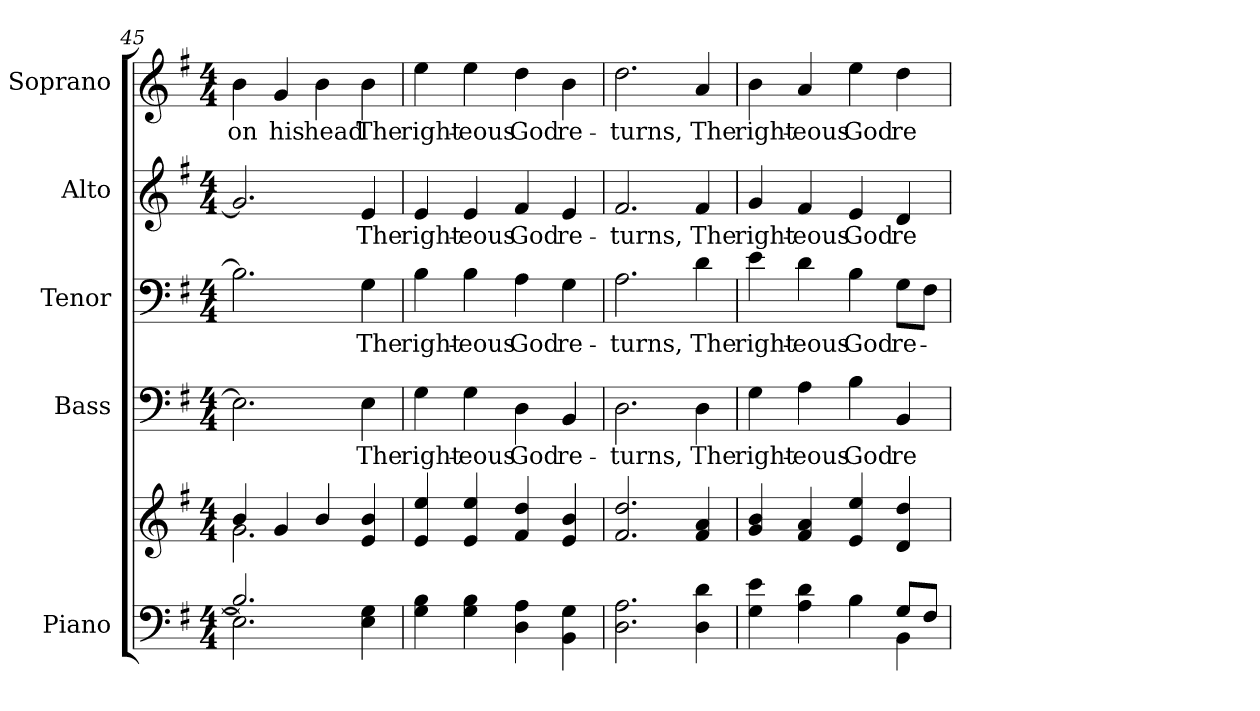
**kern	**kern	**kern	**text	**kern	**text	**kern	**text	**kern	**text
*part5	*part5	*part4	*part4	*part3	*part3	*part2	*part2	*part1	*part1
*staff6	*staff5	*staff4	*staff4	*staff3	*staff3	*staff2	*staff2	*staff1	*staff1
*I"Piano	*	*I"Bass	*	*I"Tenor	*	*I"Alto	*	*I"Soprano	*
*I'Pno.	*	*I'B.	*	*I'T.	*	*I'A.	*	*I'S.	*
*clefF4	*clefG2	*clefF4	*	*clefF4	*	*clefG2	*	*clefG2	*
*k[f#]	*k[f#]	*k[f#]	*	*k[f#]	*	*k[f#]	*	*k[f#]	*
*G:	*G:	*G:	*	*G:	*	*G:	*	*G:	*
*M4/4	*M4/4	*M4/4	*	*M4/4	*	*M4/4	*	*M4/4	*
=45	=45	=45	=45	=45	=45	=45	=45	=45	=45
*^	*^	*	*	*	*	*	*	*	*
!	!	!	!	!	!	!	!	!	!	!	!LO:LY:b:color=#000000
2.Bi/]	2.Ei\]	4bi/	2.gi\	2.Ei\]	.	2.Bi\]	.	2.gi/]	.	4bi\	on
!	!	!	!	!	!	!	!	!	!	!	!LO:LY:b:color=#000000
.	.	4gi/	.	.	.	.	.	.	.	4gi/	his
!	!	!	!	!	!	!	!	!	!	!	!LO:LY:b:color=#000000
.	.	4bi/	.	.	.	.	.	.	.	4bi\	head
!	!	!	!	!	!LO:LY:b:color=#000000	!	!	!	!	!	!
!	!	!	!	!	!	!	!LO:LY:b:color=#000000	!	!	!	!
!	!	!	!	!	!	!	!	!	!LO:LY:b:color=#000000	!	!
!	!	!	!	!	!	!	!	!	!	!	!LO:LY:b:color=#000000
4Ei\ 4Gi	4ryy	4ei/ 4bi	4ryy	4Ei\	The	4Gi\	The	4ei/	The	4bi\	The
*v	*v	*	*	*	*	*	*	*	*	*	*
*	*v	*v	*	*	*	*	*	*	*	*
!!LO:PB:g=z
=46	=46	=46	=46	=46	=46	=46	=46	=46	=46
*^	*^	*	*	*	*	*	*	*	*
!	!	!	!	!	!LO:LY:b:color=#000000	!	!	!	!	!	!
*v	*v	*	*	*	*	*	*	*	*	*	*
*	*v	*v	*	*	*	*	*	*	*	*
*^	*^	*	*	*	*	*	*	*	*
!	!	!	!	!	!	!	!LO:LY:b:color=#000000	!	!	!	!
*v	*v	*	*	*	*	*	*	*	*	*	*
*	*v	*v	*	*	*	*	*	*	*	*
*^	*^	*	*	*	*	*	*	*	*
!	!	!	!	!	!	!	!	!	!LO:LY:b:color=#000000	!	!
*v	*v	*	*	*	*	*	*	*	*	*	*
*	*v	*v	*	*	*	*	*	*	*	*
*^	*^	*	*	*	*	*	*	*	*
!	!	!	!	!	!	!	!	!	!	!	!LO:LY:b:color=#000000
*v	*v	*	*	*	*	*	*	*	*	*	*
*	*v	*v	*	*	*	*	*	*	*	*
4Gi\ 4Bi	4ei/ 4eei	4Gi\	right-	4Bi\	right-	4ei/	right-	4eei\	right-
!	!	!	!LO:LY:b:color=#000000	!	!	!	!	!	!
!	!	!	!	!	!LO:LY:b:color=#000000	!	!	!	!
!	!	!	!	!	!	!	!LO:LY:b:color=#000000	!	!
!	!	!	!	!	!	!	!	!	!LO:LY:b:color=#000000
4Gi\ 4Bi	4ei/ 4eei	4Gi\	-eous	4Bi\	-eous	4ei/	-eous	4eei\	-eous
!	!	!	!LO:LY:b:color=#000000	!	!	!	!	!	!
!	!	!	!	!	!LO:LY:b:color=#000000	!	!	!	!
!	!	!	!	!	!	!	!LO:LY:b:color=#000000	!	!
!	!	!	!	!	!	!	!	!	!LO:LY:b:color=#000000
4Di\ 4Ai	4f#i/ 4ddi	4Di\	God	4Ai\	God	4f#i/	God	4ddi\	God
!	!	!	!LO:LY:b:color=#000000	!	!	!	!	!	!
!	!	!	!	!	!LO:LY:b:color=#000000	!	!	!	!
!	!	!	!	!	!	!	!LO:LY:b:color=#000000	!	!
!	!	!	!	!	!	!	!	!	!LO:LY:b:color=#000000
4BBi\ 4Gi	4ei/ 4bi	4BBi/	re-	4Gi\	re-	4ei/	re-	4bi\	re-
=47	=47	=47	=47	=47	=47	=47	=47	=47	=47
!	!	!	!LO:LY:b:color=#000000	!	!	!	!	!	!
!	!	!	!	!	!LO:LY:b:color=#000000	!	!	!	!
!	!	!	!	!	!	!	!LO:LY:b:color=#000000	!	!
!	!	!	!	!	!	!	!	!	!LO:LY:b:color=#000000
2.Di\ 2.Ai	2.f#i/ 2.ddi	2.Di\	-turns,	2.Ai\	-turns,	2.f#i/	-turns,	2.ddi\	-turns,
!	!	!	!LO:LY:b:color=#000000	!	!	!	!	!	!
!	!	!	!	!	!LO:LY:b:color=#000000	!	!	!	!
!	!	!	!	!	!	!	!LO:LY:b:color=#000000	!	!
!	!	!	!	!	!	!	!	!	!LO:LY:b:color=#000000
4Di\ 4di	4f#i/ 4ai	4Di\	The	4di\	The	4f#i/	The	4ai/	The
=48	=48	=48	=48	=48	=48	=48	=48	=48	=48
*^	*	*	*	*	*	*	*	*	*
!	!	!	!	!LO:LY:b:color=#000000	!	!	!	!	!	!
!	!	!	!	!	!	!LO:LY:b:color=#000000	!	!	!	!
!	!	!	!	!	!	!	!	!LO:LY:b:color=#000000	!	!
!	!	!	!	!	!	!	!	!	!	!LO:LY:b:color=#000000
4Gi\ 4ei	2ryy	4gi/ 4bi	4Gi\	right-	4ei\	right-	4gi/	right-	4bi\	right-
!	!	!	!	!LO:LY:b:color=#000000	!	!	!	!	!	!
!	!	!	!	!	!	!LO:LY:b:color=#000000	!	!	!	!
!	!	!	!	!	!	!	!	!LO:LY:b:color=#000000	!	!
!	!	!	!	!	!	!	!	!	!	!LO:LY:b:color=#000000
4Ai\ 4di	.	4f#i/ 4ai	4Ai\	-eous	4di\	-eous	4f#i/	-eous	4ai/	-eous
!	!	!	!	!LO:LY:b:color=#000000	!	!	!	!	!	!
!	!	!	!	!	!	!LO:LY:b:color=#000000	!	!	!	!
!	!	!	!	!	!	!	!	!LO:LY:b:color=#000000	!	!
!	!	!	!	!	!	!	!	!	!	!LO:LY:b:color=#000000
4Bi\	4ryy	4ei/ 4eei	4Bi\	God	4Bi\	God	4ei/	God	4eei\	God
!	!	!	!	!LO:LY:b:color=#000000	!	!	!	!	!	!
!	!	!	!	!	!	!LO:LY:b:color=#000000	!	!	!	!
!	!	!	!	!	!	!	!	!LO:LY:b:color=#000000	!	!
!	!	!	!	!	!	!	!	!	!	!LO:LY:b:color=#000000
8Gi/L	4BBi\	4di/ 4ddi	4BBi/	re-	8Gi\L	re-	4di/	re-	4ddi\	re-
8F#i/J	.	.	.	.	8F#i\J	.	.	.	.	.
*v	*v	*	*	*	*	*	*	*	*	*
=	=	=	=	=	=	=	=	=	=
*-	*-	*-	*-	*-	*-	*-	*-	*-	*-
